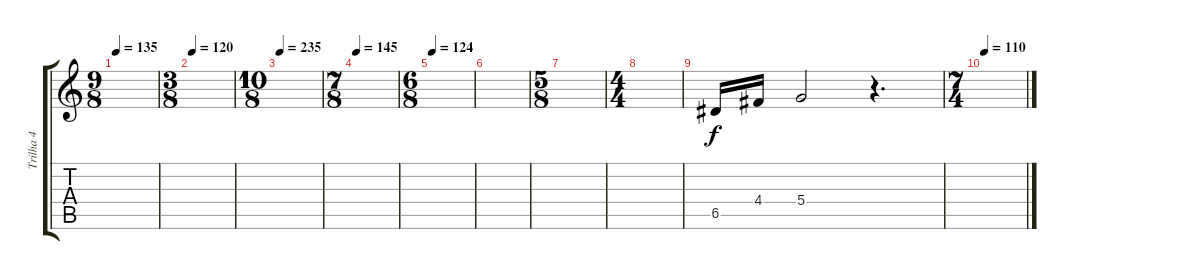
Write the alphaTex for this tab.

\track ("Trilha 4" "Trilha 4") {instrument acousticguitarnylon}
\staff {score tabs}
\tuning (E4 B3 G3 D3 A2 E2) {hide}
\ts (9 8)
\tempo 135
\clef g2
\ks c
|
\ts (3 8)
\tempo 120
|
\ts (10 8)
\tempo 235
|
\ts (7 8)
\tempo 145
|
\ts (6 8)
\tempo 124
|
|
\ts (5 8)
|
\ts (4 4)
|
6.5.16 4.4.16 5.4.2 r.4{d} |
\ts (7 4)
\tempo 110
